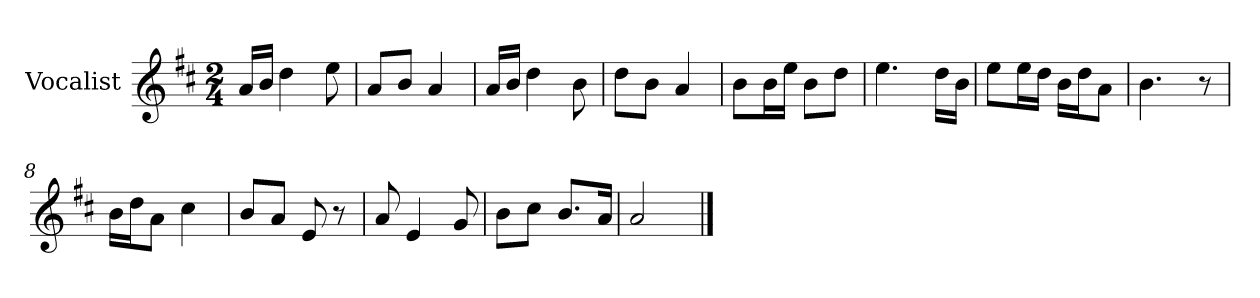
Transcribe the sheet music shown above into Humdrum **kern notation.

**kern
*part1
*staff1
*I"Vocalist
*k[f#c#]
*D:
*M2/4
=
16aLL
16bJJ
4dd
8ee
=1
8aL
8bJ
4a
=2
16aLL
16bJJ
4dd
8b
=3
8ddL
8bJ
4a
=4
8bL
16bL
16eeJJ
8bL
8ddJ
=5
4.ee
16ddLL
16bJJ
=6
8eeL
16eeL
16ddJJ
16bLL
16ddJ
8aJ
=7
4.b
8r
=8
16bLL
16ddJ
8aJ
4cc#
=9
8bL
8aJ
8e
8r
=10
8a
4e
8g
=11
8bL
8cc#J
8.bL
16aJk
=12
2a
==
*-
